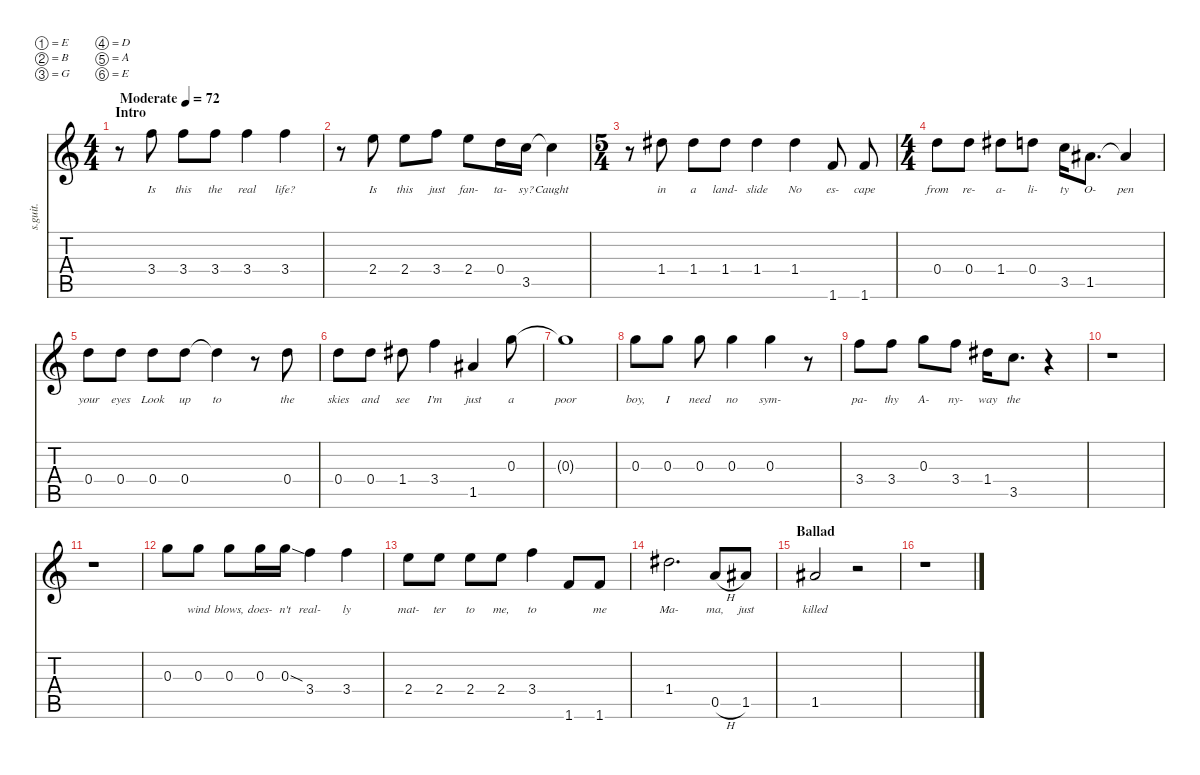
\defaultSystemsLayout 4
\hideDynamics
\bracketExtendMode nobrackets
\track ("Freddie Mercury | Lead Vocals" "s.guit.") {instrument flute}
\staff {score tabs}
\tuning (E5 B4 G4 D4 A3 E3)
\displaytranspose 12
\ts (4 4)
\beaming (8 2 2 2 2)
\section ("" "Intro")
\tempo (72 "Moderate")
\clef g2
\ks c
r.8{dy f instrument flute} 3.4.8{lyrics (0 "Is") lyrics (1 "") lyrics (2 "") lyrics (3 "") lyrics (4 "")} 3.4.8{lyrics (0 "this") lyrics (1 "") lyrics (2 "") lyrics (3 "") lyrics (4 "")} 3.4.8{lyrics (0 "the") lyrics (1 "") lyrics (2 "") lyrics (3 "") lyrics (4 "")} 3.4.4{lyrics (0 "real") lyrics (1 "") lyrics (2 "") lyrics (3 "") lyrics (4 "")} 3.4.4{lyrics (0 "life?") lyrics (1 "") lyrics (2 "") lyrics (3 "") lyrics (4 "")} |
r.8 2.4.8{lyrics (0 "Is") lyrics (1 "") lyrics (2 "") lyrics (3 "") lyrics (4 "")} 2.4.8{lyrics (0 "this") lyrics (1 "") lyrics (2 "") lyrics (3 "") lyrics (4 "")} 3.4.8{lyrics (0 "just") lyrics (1 "") lyrics (2 "") lyrics (3 "") lyrics (4 "")} 2.4.8{lyrics (0 "fan-") lyrics (1 "") lyrics (2 "") lyrics (3 "") lyrics (4 "")} 0.4.16{lyrics (0 "ta-") lyrics (1 "") lyrics (2 "") lyrics (3 "") lyrics (4 "")} 3.5.16{lyrics (0 "sy?") lyrics (1 "") lyrics (2 "") lyrics (3 "") lyrics (4 "")} 3.5{t}.4{lyrics (0 "Caught") lyrics (1 "") lyrics (2 "") lyrics (3 "") lyrics (4 "")} |
\ts (5 4)
\beaming (8 2 2 2 2)
r.8 1.4{acc #}.8{lyrics (0 "in") lyrics (1 "") lyrics (2 "") lyrics (3 "") lyrics (4 "")} 1.4{acc #}.8{lyrics (0 "a") lyrics (1 "") lyrics (2 "") lyrics (3 "") lyrics (4 "")} 1.4{acc #}.8{lyrics (0 "land-") lyrics (1 "") lyrics (2 "") lyrics (3 "") lyrics (4 "")} 1.4{acc #}.4{lyrics (0 "slide") lyrics (1 "") lyrics (2 "") lyrics (3 "") lyrics (4 "")} 1.4{acc #}.4{lyrics (0 "No") lyrics (1 "") lyrics (2 "") lyrics (3 "") lyrics (4 "")} 1.6.8{lyrics (0 "es-") lyrics (1 "") lyrics (2 "") lyrics (3 "") lyrics (4 "")} 1.6.8{lyrics (0 "cape") lyrics (1 "") lyrics (2 "") lyrics (3 "") lyrics (4 "")} |
\ts (4 4)
\beaming (8 2 2 2 2)
0.4.8{lyrics (0 "from") lyrics (1 "") lyrics (2 "") lyrics (3 "") lyrics (4 "")} 0.4.8{lyrics (0 "re-") lyrics (1 "") lyrics (2 "") lyrics (3 "") lyrics (4 "")} 1.4{acc #}.8{lyrics (0 "a-") lyrics (1 "") lyrics (2 "") lyrics (3 "") lyrics (4 "")} 0.4.8{lyrics (0 "li-") lyrics (1 "") lyrics (2 "") lyrics (3 "") lyrics (4 "")} 3.5.16{lyrics (0 "ty") lyrics (1 "") lyrics (2 "") lyrics (3 "") lyrics (4 "")} 1.5{acc #}.8{d lyrics (0 "O-") lyrics (1 "") lyrics (2 "") lyrics (3 "") lyrics (4 "")} 1.5{t acc #}.4{lyrics (0 "pen") lyrics (1 "") lyrics (2 "") lyrics (3 "") lyrics (4 "")} |
0.4.8{lyrics (0 "your") lyrics (1 "") lyrics (2 "") lyrics (3 "") lyrics (4 "")} 0.4.8{lyrics (0 "eyes") lyrics (1 "") lyrics (2 "") lyrics (3 "") lyrics (4 "")} 0.4.8{lyrics (0 "Look") lyrics (1 "") lyrics (2 "") lyrics (3 "") lyrics (4 "")} 0.4.8{lyrics (0 "up") lyrics (1 "") lyrics (2 "") lyrics (3 "") lyrics (4 "")} 0.4{t}.4{lyrics (0 "to") lyrics (1 "") lyrics (2 "") lyrics (3 "") lyrics (4 "")} r.8 0.4.8{lyrics (0 "the") lyrics (1 "") lyrics (2 "") lyrics (3 "") lyrics (4 "")} |
0.4.8{lyrics (0 "skies") lyrics (1 "") lyrics (2 "") lyrics (3 "") lyrics (4 "")} 0.4.8{lyrics (0 "and") lyrics (1 "") lyrics (2 "") lyrics (3 "") lyrics (4 "")} 1.4{acc #}.8{lyrics (0 "see") lyrics (1 "") lyrics (2 "") lyrics (3 "") lyrics (4 "")} 3.4.4{lyrics (0 "I'm") lyrics (1 "") lyrics (2 "") lyrics (3 "") lyrics (4 "")} 1.5{acc #}.4{lyrics (0 "just") lyrics (1 "") lyrics (2 "") lyrics (3 "") lyrics (4 "")} 0.3.8{lyrics (0 "a") lyrics (1 "") lyrics (2 "") lyrics (3 "") lyrics (4 "")} |
0.3{t}.1{lyrics (0 "poor") lyrics (1 "") lyrics (2 "") lyrics (3 "") lyrics (4 "")} |
0.3.8{lyrics (0 "boy,") lyrics (1 "") lyrics (2 "") lyrics (3 "") lyrics (4 "")} 0.3.8{lyrics (0 "I") lyrics (1 "") lyrics (2 "") lyrics (3 "") lyrics (4 "")} 0.3.8{lyrics (0 "need") lyrics (1 "") lyrics (2 "") lyrics (3 "") lyrics (4 "")} 0.3.4{lyrics (0 "no") lyrics (1 "") lyrics (2 "") lyrics (3 "") lyrics (4 "")} 0.3.4{lyrics (0 "sym-") lyrics (1 "") lyrics (2 "") lyrics (3 "") lyrics (4 "")} r.8 |
3.4.8{lyrics (0 "pa-") lyrics (1 "") lyrics (2 "") lyrics (3 "") lyrics (4 "")} 3.4.8{lyrics (0 "thy") lyrics (1 "") lyrics (2 "") lyrics (3 "") lyrics (4 "")} 0.3.8{lyrics (0 "A-") lyrics (1 "") lyrics (2 "") lyrics (3 "") lyrics (4 "")} 3.4.8{lyrics (0 "ny-") lyrics (1 "") lyrics (2 "") lyrics (3 "") lyrics (4 "")} 1.4{acc #}.16{lyrics (0 "way") lyrics (1 "") lyrics (2 "") lyrics (3 "") lyrics (4 "")} 3.5.8{d lyrics (0 "the") lyrics (1 "") lyrics (2 "") lyrics (3 "") lyrics (4 "")} r.4 |
r.1 |
r.1 |
0.3.8{lyrics (0 "") lyrics (1 "") lyrics (2 "") lyrics (3 "") lyrics (4 "")} 0.3.8{lyrics (0 "wind") lyrics (1 "") lyrics (2 "") lyrics (3 "") lyrics (4 "")} 0.3.8{lyrics (0 "blows,") lyrics (1 "") lyrics (2 "") lyrics (3 "") lyrics (4 "")} 0.3.16{lyrics (0 "does-") lyrics (1 "") lyrics (2 "") lyrics (3 "") lyrics (4 "")} 0.3{sod}.16{lyrics (0 "n't") lyrics (1 "") lyrics (2 "") lyrics (3 "") lyrics (4 "")} 3.4.4{lyrics (0 "real-") lyrics (1 "") lyrics (2 "") lyrics (3 "") lyrics (4 "")} 3.4.4{lyrics (0 "ly") lyrics (1 "") lyrics (2 "") lyrics (3 "") lyrics (4 "")} |
2.4.8{lyrics (0 "mat-") lyrics (1 "") lyrics (2 "") lyrics (3 "") lyrics (4 "")} 2.4.8{lyrics (0 "ter") lyrics (1 "") lyrics (2 "") lyrics (3 "") lyrics (4 "")} 2.4.8{lyrics (0 "to") lyrics (1 "") lyrics (2 "") lyrics (3 "") lyrics (4 "")} 2.4.8{lyrics (0 "me,") lyrics (1 "") lyrics (2 "") lyrics (3 "") lyrics (4 "")} 3.4.4{lyrics (0 "to") lyrics (1 "") lyrics (2 "") lyrics (3 "") lyrics (4 "")} 1.6.8{lyrics (0 "") lyrics (1 "") lyrics (2 "") lyrics (3 "") lyrics (4 "")} 1.6.8{lyrics (0 "me") lyrics (1 "") lyrics (2 "") lyrics (3 "") lyrics (4 "")} |
1.4{acc #}.2{d lyrics (0 "Ma-") lyrics (1 "") lyrics (2 "") lyrics (3 "") lyrics (4 "")} 0.5{h}.8{lyrics (0 "ma,") lyrics (1 "") lyrics (2 "") lyrics (3 "") lyrics (4 "")} 1.5{acc #}.8{lyrics (0 "just") lyrics (1 "") lyrics (2 "") lyrics (3 "") lyrics (4 "")} |
\section ("" "Ballad")
1.5{acc #}.2{lyrics (0 "killed") lyrics (1 "") lyrics (2 "") lyrics (3 "") lyrics (4 "")} r.2 |
r.1
